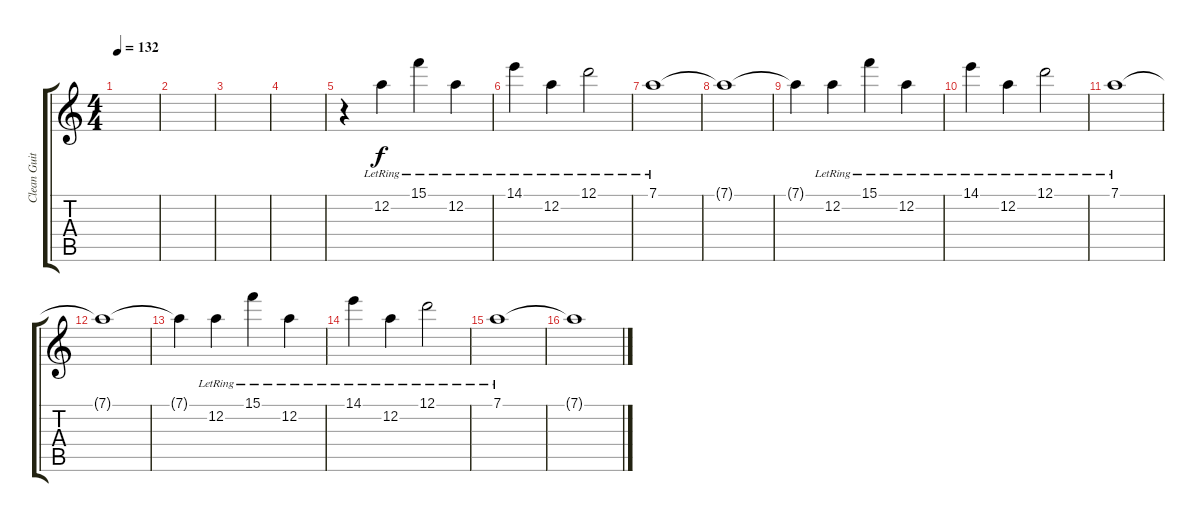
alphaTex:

\track ("Clean Guitar" "Clean Guit") {instrument electricguitarjazz}
\staff {score tabs}
\tuning (D4 A3 F3 C3 G2 C2) {hide}
\ts (4 4)
\tempo 132
\clef g2
\ks c
|
|
|
|
r.4 12.2{lr}.4 15.1{lr}.4 12.2{lr}.4 |
14.1{lr}.4 12.2{lr}.4 12.1{lr}.2 |
7.1{lr}.1 |
7.1{t}.1 |
7.1{t}.4 12.2{lr}.4 15.1{lr}.4 12.2{lr}.4 |
14.1{lr}.4 12.2{lr}.4 12.1{lr}.2 |
7.1{lr}.1 |
7.1{t}.1 |
7.1{t}.4 12.2{lr}.4 15.1{lr}.4 12.2{lr}.4 |
14.1{lr}.4 12.2{lr}.4 12.1{lr}.2 |
7.1{lr}.1 |
7.1{t}.1
